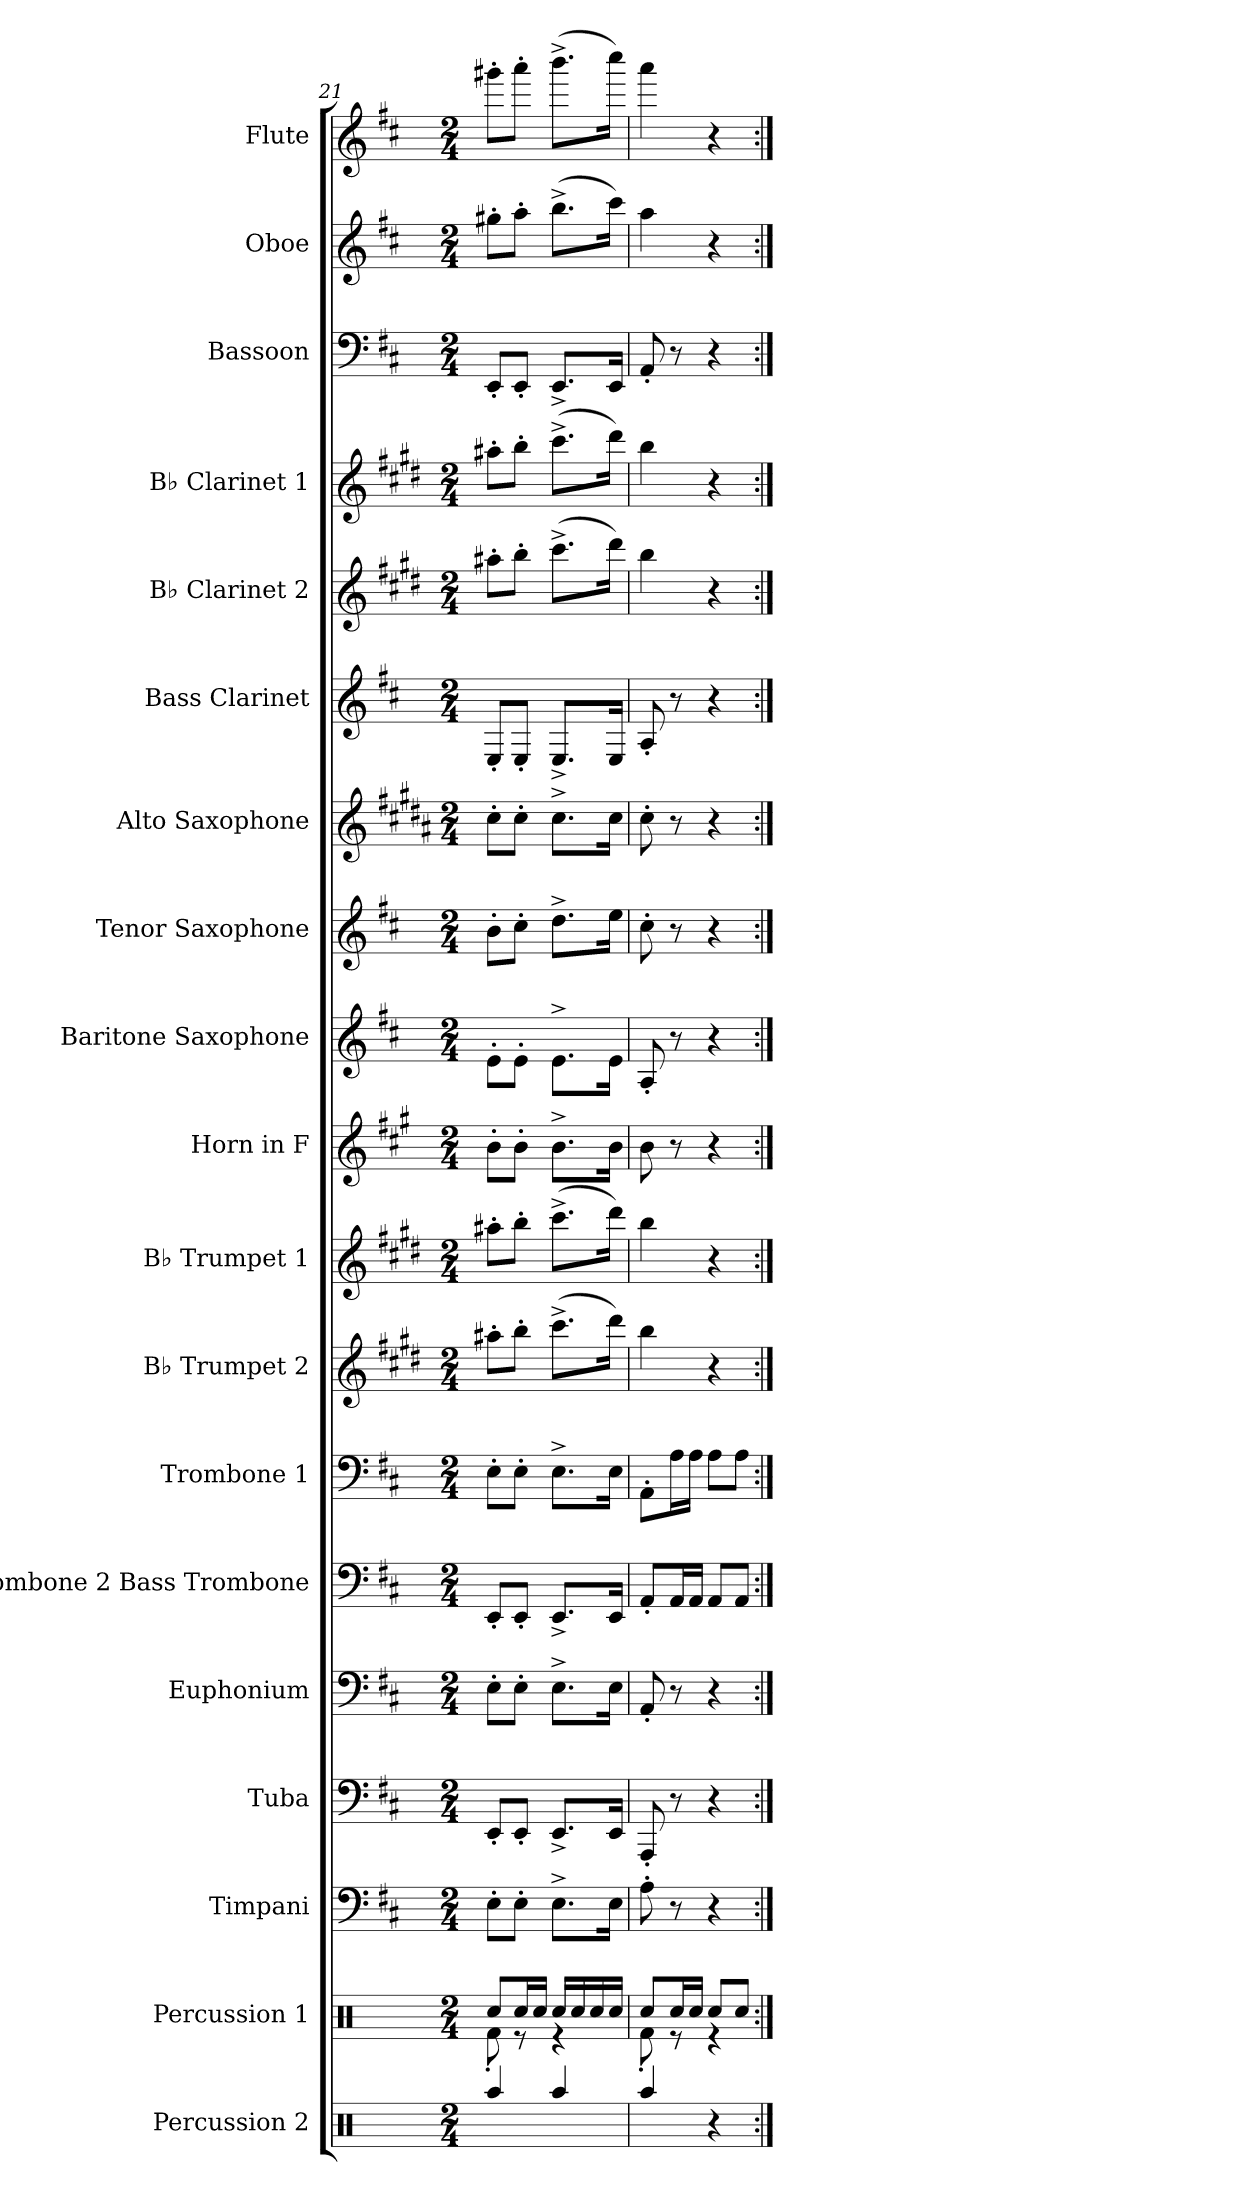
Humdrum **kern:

**kern	**kern	**kern	**kern	**kern	**kern	**kern	**kern	**kern	**kern	**kern	**kern	**kern	**kern	**kern	**kern	**kern	**kern	**kern
*part19	*part18	*part17	*part16	*part15	*part14	*part13	*part12	*part11	*part10	*part9	*part8	*part7	*part6	*part5	*part4	*part3	*part2	*part1
*staff19	*staff18	*staff17	*staff16	*staff15	*staff14	*staff13	*staff12	*staff11	*staff10	*staff9	*staff8	*staff7	*staff6	*staff5	*staff4	*staff3	*staff2	*staff1
*I"Percussion 2	*I"Percussion 1	*I"Timpani	*I"Tuba	*I"Euphonium	*I"Trombone 2 Bass Trombone	*I"Trombone 1	*I"B♭ Trumpet 2	*I"B♭ Trumpet 1	*I"Horn in F	*I"Baritone Saxophone	*I"Tenor Saxophone	*I"Alto Saxophone	*I"Bass Clarinet	*I"B♭ Clarinet 2	*I"B♭ Clarinet 1	*I"Bassoon	*I"Oboe	*I"Flute
*I'Perc. 2	*I'Perc. 1	*I'Timp.	*I'Tba.	*I'Euph.	*I'Tbn. 2 B. Tbn.	*I'Tbn. 1	*I'B♭ Tpt. 2	*I'B♭ Tpt. 1	*	*I'Bar. Sax.	*I'T. Sax.	*I'A. Sax.	*I'B. Cl.	*I'B♭ Cl. 2	*I'B♭ Cl. 1	*I'Bsn.	*I'Ob.	*I'Fl.
*clefX	*clefX	*clefF4	*clefF4	*clefF4	*clefF4	*clefF4	*clefG2	*clefG2	*clefG2	*clefG2	*clefG2	*clefG2	*clefG2	*clefG2	*clefG2	*clefF4	*clefG2	*clefG2
*	*	*	*	*	*	*	*ITrd1c2	*ITrd1c2	*ITrd4c7	*ITrd12c21	*ITrd8c14	*ITrd5c9	*ITrd8c14	*ITrd1c2	*ITrd1c2	*	*	*
*k[]	*k[]	*k[f#c#]	*k[f#c#]	*k[f#c#]	*k[f#c#]	*k[f#c#]	*k[f#c#]	*k[f#c#]	*k[f#c#]	*k[f#c#]	*k[f#c#]	*k[f#c#]	*k[f#c#]	*k[f#c#]	*k[f#c#]	*k[f#c#]	*k[f#c#]	*k[f#c#]
*M2/4	*M2/4	*M2/4	*M2/4	*M2/4	*M2/4	*M2/4	*M2/4	*M2/4	*M2/4	*M2/4	*M2/4	*M2/4	*M2/4	*M2/4	*M2/4	*M2/4	*M2/4	*M2/4
=21	=21	=21	=21	=21	=21	=21	=21	=21	=21	=21	=21	=21	=21	=21	=21	=21	=21	=21
*	*^	*	*	*	*	*	*	*	*	*	*	*	*	*	*	*	*	*
4Raa/	8Rcc/L	8Rf'\	8E'\L	8EE'/L	8E'\L	8EE'/L	8E'\L	8gg#X'\L	8gg#X'\L	8e'\L	8E'\L	8B'\L	8e'\L	8EE'/L	8gg#X'\L	8gg#X'\L	8EE'/L	8gg#X'\L	8ggg#X'\L
.	16Rcc/L	8r	8E'\J	8EE'/J	8E'\J	8EE'/J	8E'\J	8aa'\J	8aa'\J	8e'\J	8E'\J	8c#'\J	8e'\J	8EE'/J	8aa'\J	8aa'\J	8EE'/J	8aa'\J	8aaa'\J
.	16Rcc/JJ	.	.	.	.	.	.	.	.	.	.	.	.	.	.	.	.	.	.
4Raa/	16Rcc/LL	4r	8.E^\L	8.EE^/L	8.E^\L	8.EE^/L	8.E^\L	(>8.bb^\L	(>8.bb^\L	8.e^\L	8.E^\L	8.d^\L	8.e^\L	8.EE^/L	(>8.bb^\L	(>8.bb^\L	8.EE^/L	(>8.bb^\L	(>8.bbb^\L
.	16Rcc/	.	.	.	.	.	.	.	.	.	.	.	.	.	.	.	.	.	.
.	16Rcc/	.	.	.	.	.	.	.	.	.	.	.	.	.	.	.	.	.	.
.	16Rcc/JJ	.	16E\Jk	16EE/Jk	16E\Jk	16EE/Jk	16E\Jk	16ccc#\Jk)	16ccc#\Jk)	16e\Jk	16E\Jk	16e\Jk	16e\Jk	16EE/Jk	16ccc#\Jk)	16ccc#\Jk)	16EE/Jk	16ccc#\Jk)	16cccc#\Jk)
!!LO:PB:g=z
=22	=22	=22	=22	=22	=22	=22	=22	=22	=22	=22	=22	=22	=22	=22	=22	=22	=22	=22	=22
4Raa/	8Rcc/L	8Rf'\	8A'\	8AAA'/	8AA'/	8AA'/L	8AA'\L	4aa\	4aa\	8e\	8AA'/	8c#'\	8e'\	8AA'/	4aa\	4aa\	8AA'/	4aa\	4aaa\
.	16Rcc/L	8r	8r	8r	8r	16AA/L	16A\L	.	.	8r	8r	8r	8r	8r	.	.	8r	.	.
.	16Rcc/JJ	.	.	.	.	16AA/JJ	16A\JJ	.	.	.	.	.	.	.	.	.	.	.	.
4r	8Rcc/L	4r	4r	4r	4r	8AA/L	8A\L	4r	4r	4r	4r	4r	4r	4r	4r	4r	4r	4r	4r
.	8Rcc/J	.	.	.	.	8AA/J	8A\J	.	.	.	.	.	.	.	.	.	.	.	.
*	*v	*v	*	*	*	*	*	*	*	*	*	*	*	*	*	*	*	*	*
=:|!	=:|!	=:|!	=:|!	=:|!	=:|!	=:|!	=:|!	=:|!	=:|!	=:|!	=:|!	=:|!	=:|!	=:|!	=:|!	=:|!	=:|!	=:|!
*-	*-	*-	*-	*-	*-	*-	*-	*-	*-	*-	*-	*-	*-	*-	*-	*-	*-	*-
